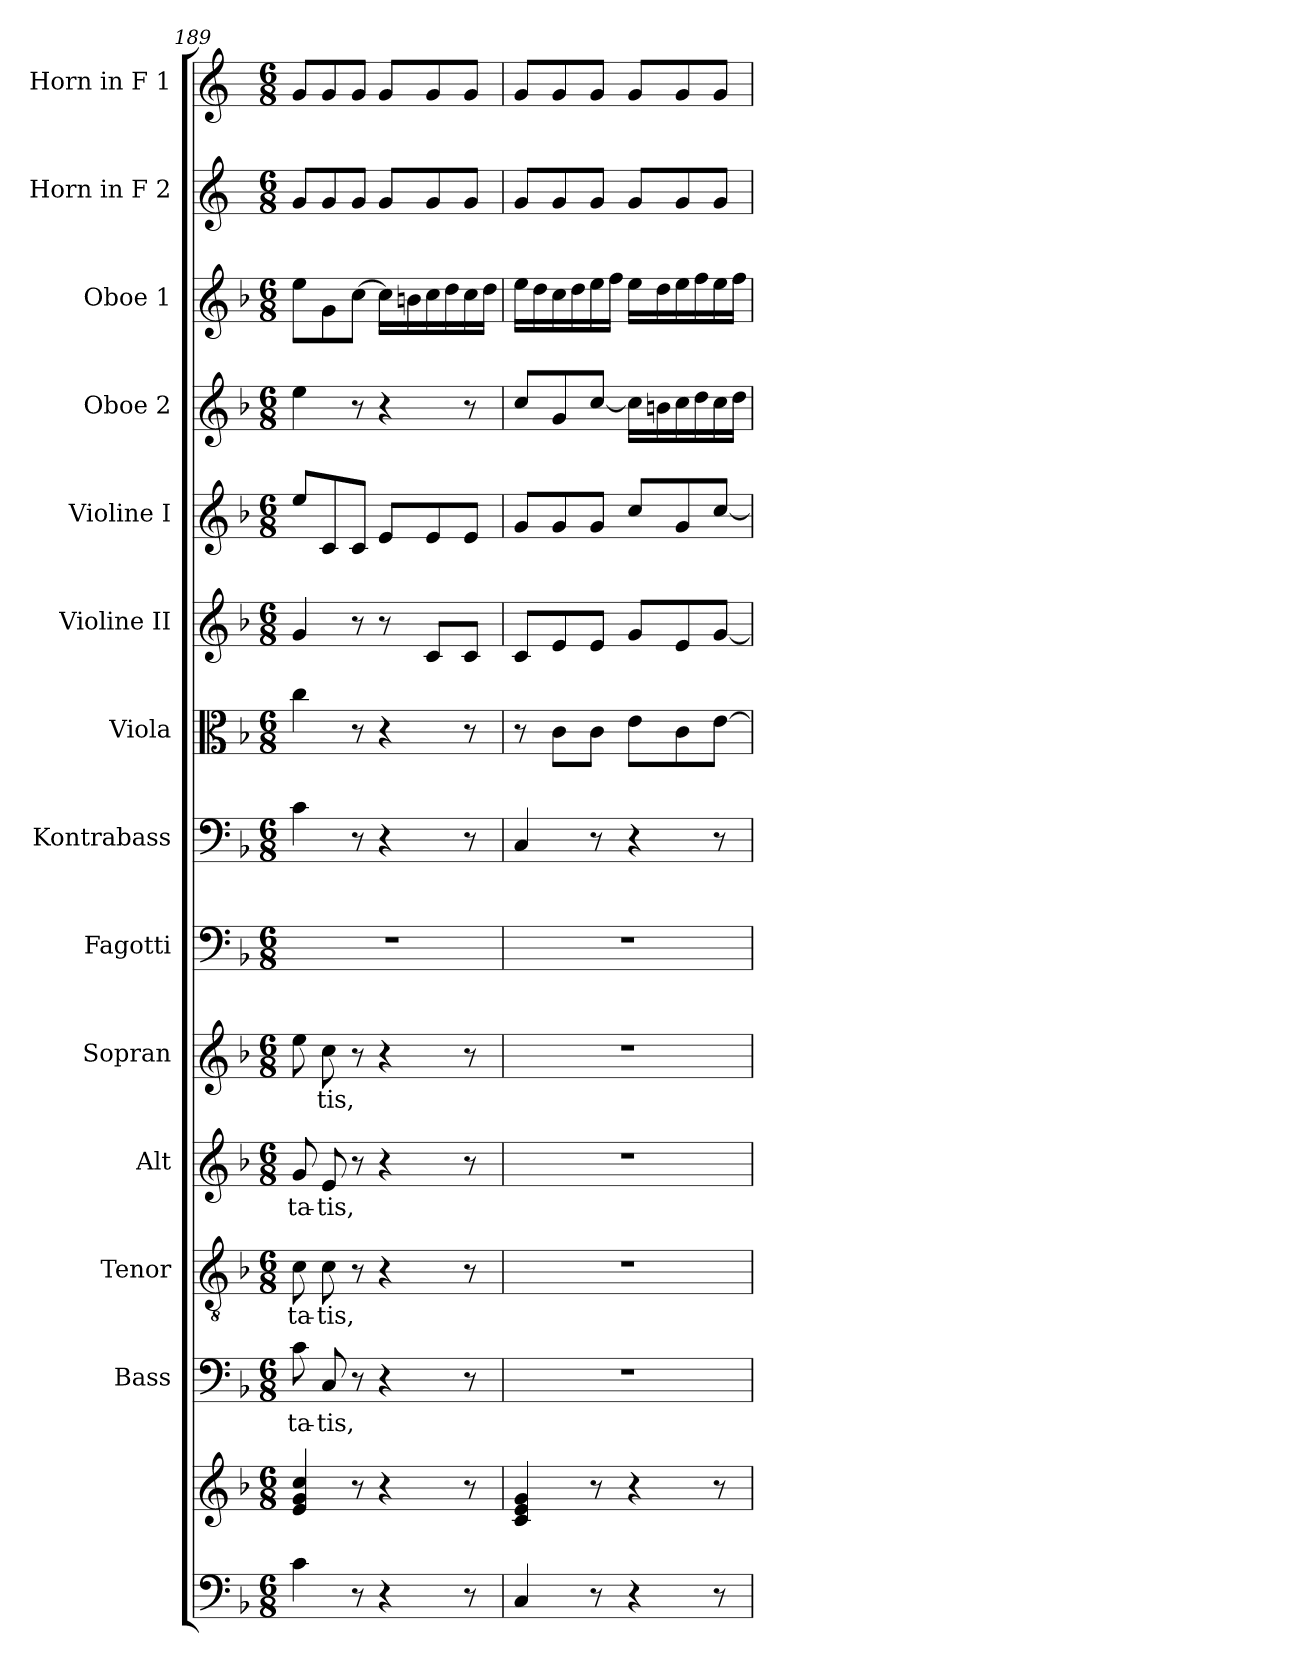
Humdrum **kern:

**kern	**kern	**kern	**text	**kern	**text	**kern	**text	**kern	**text	**kern	**kern	**kern	**kern	**kern	**kern	**kern	**kern	**kern
*part14	*part14	*part13	*part13	*part12	*part12	*part11	*part11	*part10	*part10	*part9	*part8	*part7	*part6	*part5	*part4	*part3	*part2	*part1
*staff15	*staff14	*staff13	*staff13	*staff12	*staff12	*staff11	*staff11	*staff10	*staff10	*staff9	*staff8	*staff7	*staff6	*staff5	*staff4	*staff3	*staff2	*staff1
*	*	*I"Bass	*	*I"Tenor	*	*I"Alt	*	*I"Sopran	*	*I"Fagotti	*I"Kontrabass	*I"Viola	*I"Violine II	*I"Violine I	*I"Oboe 2	*I"Oboe 1	*I"Horn in F 2	*I"Horn in F 1
*	*	*I'B.	*	*I'T.	*	*I'A.	*	*I'S.	*	*I'Fg.	*I'Kb.	*I'Vla.	*I'Vl. II	*I'Vl. I	*I'Ob. 2	*I'Ob. 1	*	*
*clefF4	*clefG2	*clefF4	*	*clefGv2	*	*clefG2	*	*clefG2	*	*clefF4	*clefF4	*clefC3	*clefG2	*clefG2	*clefG2	*clefG2	*clefG2	*clefG2
*	*	*	*	*	*	*	*	*	*	*	*ITrd7c12	*	*	*	*	*	*ITrd4c7	*ITrd4c7
*k[b-]	*k[b-]	*k[b-]	*	*k[b-]	*	*k[b-]	*	*k[b-]	*	*k[b-]	*k[b-]	*k[b-]	*k[b-]	*k[b-]	*k[b-]	*k[b-]	*k[b-]	*k[b-]
*F:	*F:	*F:	*	*F:	*	*F:	*	*F:	*	*F:	*F:	*F:	*F:	*F:	*F:	*F:	*F:	*F:
*M6/8	*M6/8	*M6/8	*	*M6/8	*	*M6/8	*	*M6/8	*	*M6/8	*M6/8	*M6/8	*M6/8	*M6/8	*M6/8	*M6/8	*M6/8	*M6/8
=189	=189	=189	=189	=189	=189	=189	=189	=189	=189	=189	=189	=189	=189	=189	=189	=189	=189	=189
!	!	!	!LO:LY:b	!	!LO:LY:b	!	!LO:LY:b	!	!	!	!	!	!	!	!	!	!	!
4c\	4e/ 4g/ 4cc/	8c\	-ta-	8c\	-ta-	8g/	-ta-	8ee\	.	2.r	4C\	4cc\	4g/	8ee/L	4ee\	8ee\L	8c/L	8c/L
!	!	!	!LO:LY:b	!	!LO:LY:b	!	!LO:LY:b	!	!LO:LY:b	!	!	!	!	!	!	!	!	!
.	.	8C/	-tis,	8c\	-tis,	8e/	-tis,	8cc\	-tis,	.	.	.	.	8c/	.	8g\	8c/	8c/
8r	8r	8r	.	8r	.	8r	.	8r	.	.	8r	8r	8r	8c/J	8r	[8cc\J	8c/J	8c/J
4r	4r	4r	.	4r	.	4r	.	4r	.	.	4r	4r	8r	8e/L	4r	16cc\LL]	8c/L	8c/L
.	.	.	.	.	.	.	.	.	.	.	.	.	.	.	.	16bn\	.	.
.	.	.	.	.	.	.	.	.	.	.	.	.	8c/L	8e/	.	16cc\	8c/	8c/
.	.	.	.	.	.	.	.	.	.	.	.	.	.	.	.	16dd\	.	.
8r	8r	8r	.	8r	.	8r	.	8r	.	.	8r	8r	8c/J	8e/J	8r	16cc\	8c/J	8c/J
.	.	.	.	.	.	.	.	.	.	.	.	.	.	.	.	16dd\JJ	.	.
!!LO:PB:g=z
=190	=190	=190	=190	=190	=190	=190	=190	=190	=190	=190	=190	=190	=190	=190	=190	=190	=190	=190
4C/	4c/ 4e/ 4g/	2.r	.	2.r	.	2.r	.	2.r	.	2.r	4CC/	8r	8c/L	8g/L	8cc/L	16ee\LL	8c/L	8c/L
.	.	.	.	.	.	.	.	.	.	.	.	.	.	.	.	16dd\	.	.
.	.	.	.	.	.	.	.	.	.	.	.	8c\L	8e/	8g/	8g/	16cc\	8c/	8c/
.	.	.	.	.	.	.	.	.	.	.	.	.	.	.	.	16dd\	.	.
8r	8r	.	.	.	.	.	.	.	.	.	8r	8c\J	8e/J	8g/J	[8cc/J	16ee\	8c/J	8c/J
.	.	.	.	.	.	.	.	.	.	.	.	.	.	.	.	16ff\JJ	.	.
4r	4r	.	.	.	.	.	.	.	.	.	4r	8e\L	8g/L	8cc/L	16cc\LL]	16ee\LL	8c/L	8c/L
.	.	.	.	.	.	.	.	.	.	.	.	.	.	.	16bn\	16dd\	.	.
.	.	.	.	.	.	.	.	.	.	.	.	8c\	8e/	8g/	16cc\	16ee\	8c/	8c/
.	.	.	.	.	.	.	.	.	.	.	.	.	.	.	16dd\	16ff\	.	.
8r	8r	.	.	.	.	.	.	.	.	.	8r	[8e\J	[8g/J	[8cc/J	16cc\	16ee\	8c/J	8c/J
.	.	.	.	.	.	.	.	.	.	.	.	.	.	.	16dd\JJ	16ff\JJ	.	.
=	=	=	=	=	=	=	=	=	=	=	=	=	=	=	=	=	=	=
*-	*-	*-	*-	*-	*-	*-	*-	*-	*-	*-	*-	*-	*-	*-	*-	*-	*-	*-
